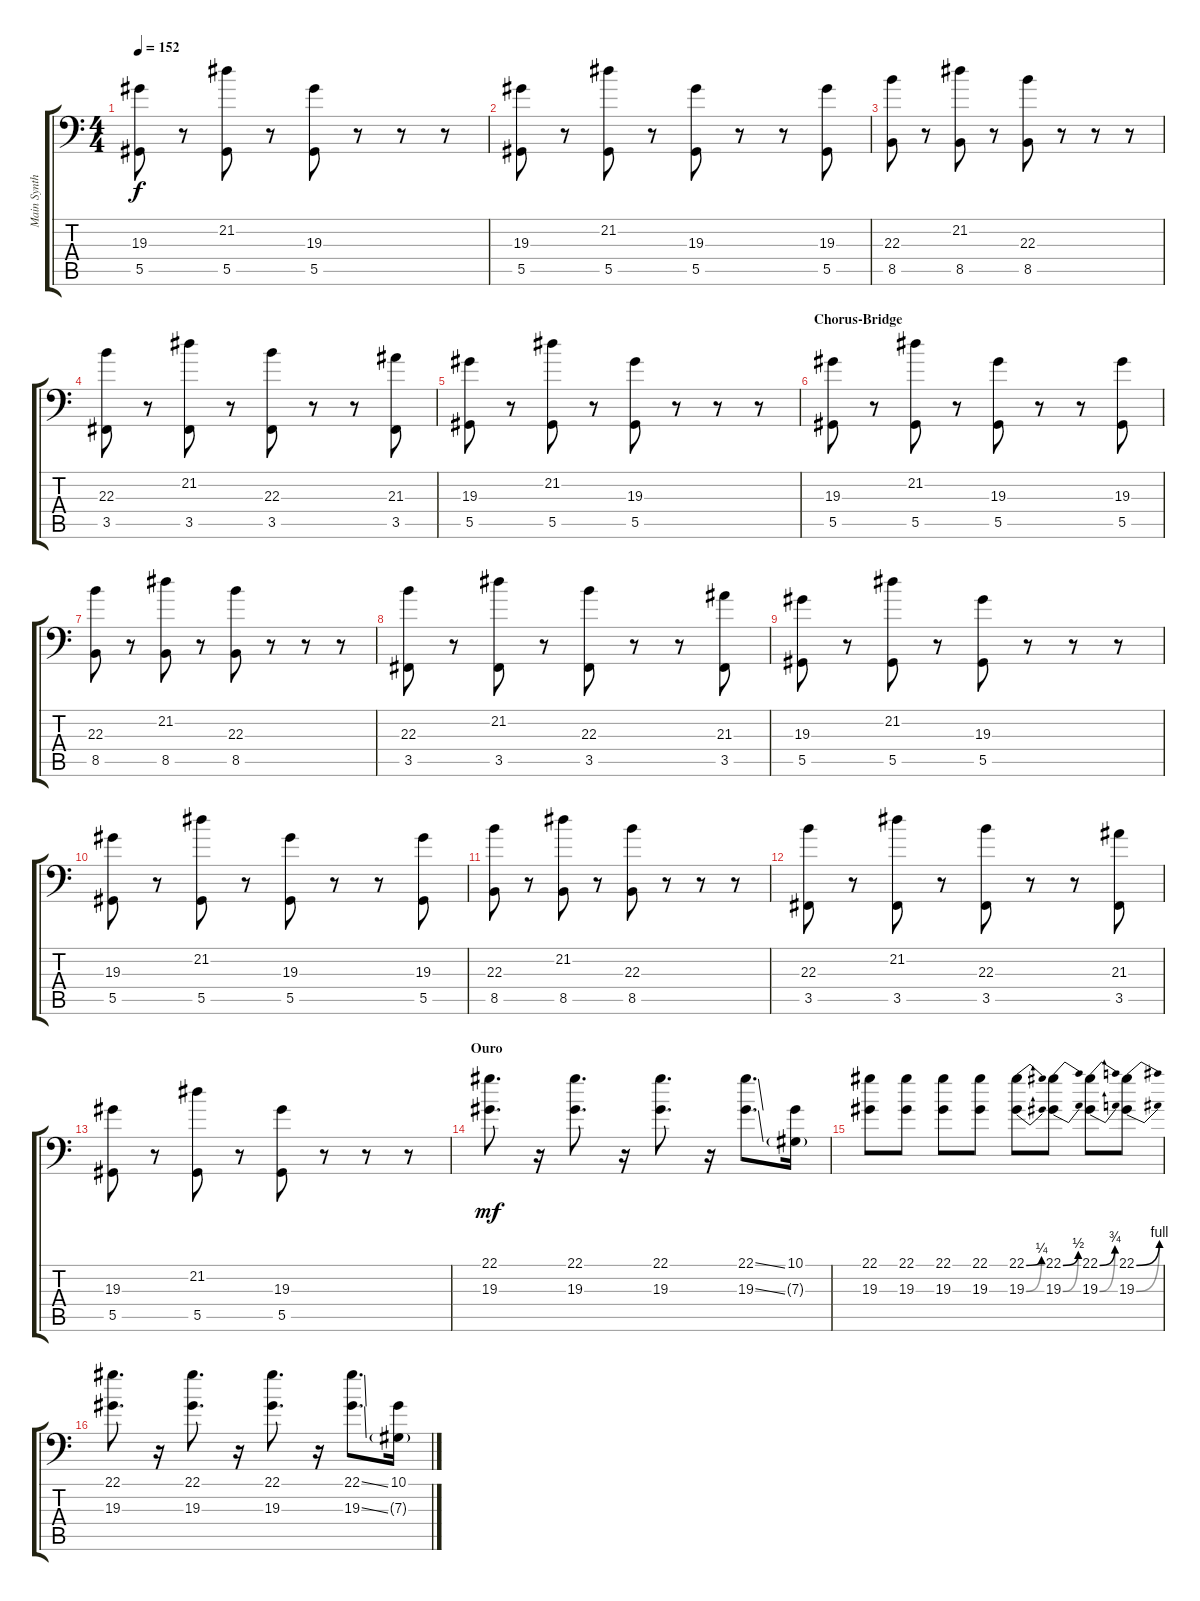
\track ("Main Synth" "Main Synth") {instrument lead2sawtooth}
\staff {score tabs}
\tuning (Bb3 Gb3 Db3 Ab2 Eb2 Ab1) {hide}
\ts (4 4)
\tempo 152
\clef f4
\ks c
(19.3 5.5).8{dy f} r.8 (21.2 5.5).8 r.8 (19.3 5.5).8 r.8 r.8 r.8 |
(19.3 5.5).8 r.8 (21.2 5.5).8 r.8 (19.3 5.5).8 r.8 r.8 (19.3 5.5).8 |
(22.3 8.5).8 r.8 (21.2 8.5).8 r.8 (22.3 8.5).8 r.8 r.8 r.8 |
(22.3 3.5).8 r.8 (21.2 3.5).8 r.8 (22.3 3.5).8 r.8 r.8 (21.3 3.5).8 |
(19.3 5.5).8 r.8 (21.2 5.5).8 r.8 (19.3 5.5).8 r.8 r.8 r.8 |
\section ("" "Chorus-Bridge")
(19.3 5.5).8 r.8 (21.2 5.5).8 r.8 (19.3 5.5).8 r.8 r.8 (19.3 5.5).8 |
(22.3 8.5).8 r.8 (21.2 8.5).8 r.8 (22.3 8.5).8 r.8 r.8 r.8 |
(22.3 3.5).8 r.8 (21.2 3.5).8 r.8 (22.3 3.5).8 r.8 r.8 (21.3 3.5).8 |
(19.3 5.5).8 r.8 (21.2 5.5).8 r.8 (19.3 5.5).8 r.8 r.8 r.8 |
(19.3 5.5).8 r.8 (21.2 5.5).8 r.8 (19.3 5.5).8 r.8 r.8 (19.3 5.5).8 |
(22.3 8.5).8 r.8 (21.2 8.5).8 r.8 (22.3 8.5).8 r.8 r.8 r.8 |
(22.3 3.5).8 r.8 (21.2 3.5).8 r.8 (22.3 3.5).8 r.8 r.8 (21.3 3.5).8 |
(19.3 5.5).8 r.8 (21.2 5.5).8 r.8 (19.3 5.5).8 r.8 r.8 r.8 |
\section ("" "Ouro")
(22.1 19.3).8{d dy mf} r.16 (22.1 19.3).8{d} r.16 (22.1 19.3).8{d} r.16 (22.1{ss} 19.3{ss}).8{d} (10.1 7.3{g}).16 |
(22.1 19.3).8 (22.1 19.3).8 (22.1 19.3).8 (22.1 19.3).8 (22.1{be (bend 0 0 60 1)} 19.3{be (bend 0 0 60 1)}).8 (22.1{be (bend 0 0 60 2)} 19.3{be (bend 0 0 60 2)}).8 (22.1{be (bend 0 0 60 3)} 19.3{be (bend 0 0 60 3)}).8 (22.1{be (bend 0 0 60 4)} 19.3{be (bend 0 0 60 4)}).8 |
(22.1 19.3).8{d} r.16 (22.1 19.3).8{d} r.16 (22.1 19.3).8{d} r.16 (22.1{ss} 19.3{ss}).8{d} (10.1 7.3{g}).16
